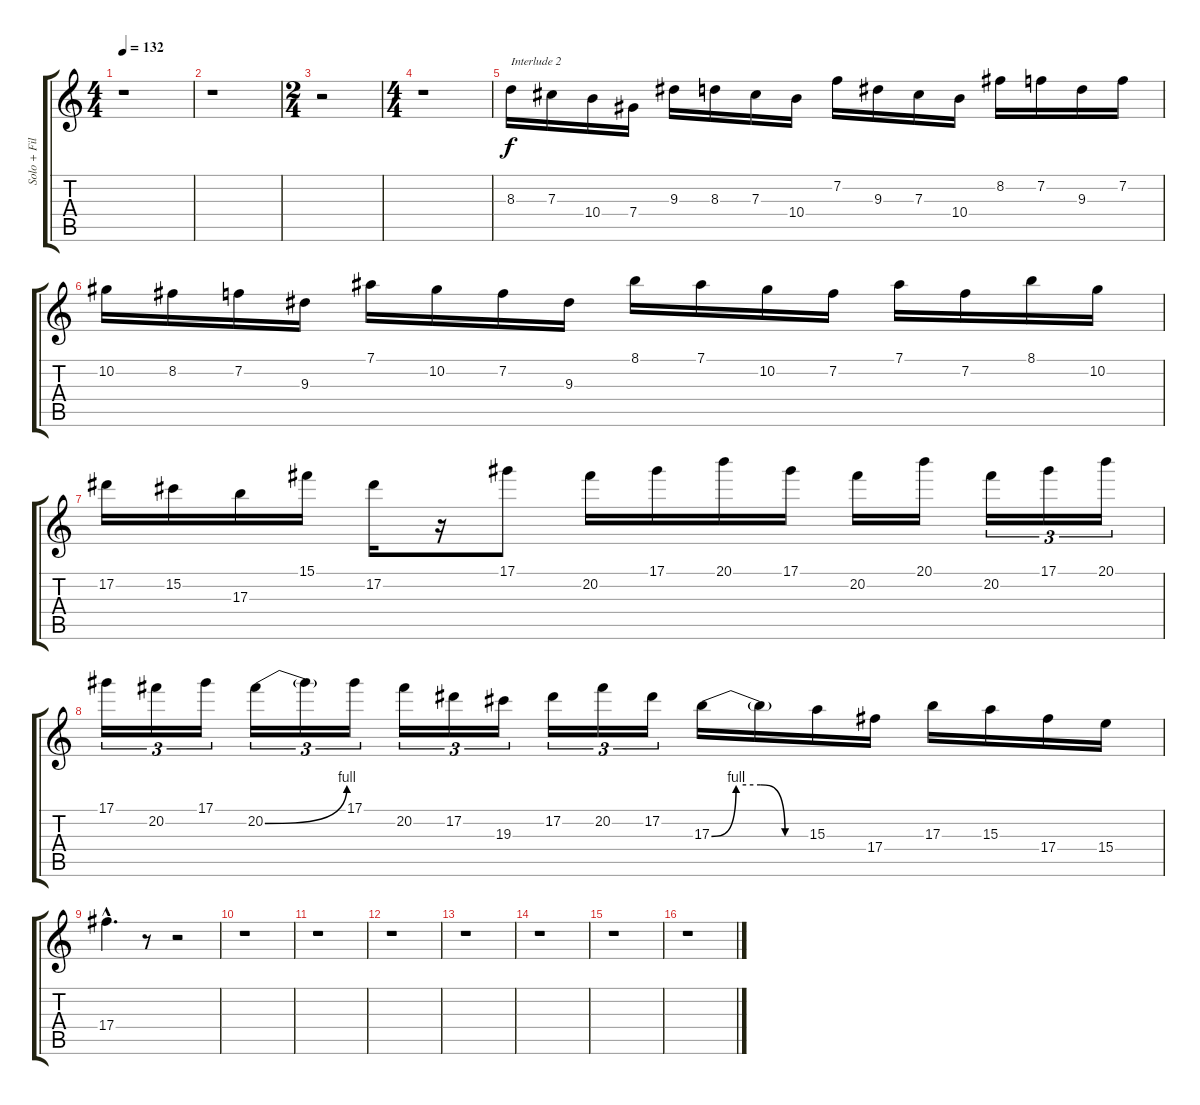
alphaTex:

\track ("Solo + Fills" "Solo + Fil") {instrument distortionguitar}
\staff {score tabs}
\tuning (Eb4 Bb3 Gb3 Db3 Ab2 Eb2) {hide}
\ts (4 4)
\tempo 132
\clef g2
\ks c
r.1{dy f} |
r.1 |
\ts (2 4)
r.2 |
\ts (4 4)
r.1 |
8.3.16{txt "Interlude 2"} 7.3.16 10.4.16 7.4.16 9.3.16 8.3.16 7.3.16 10.4.16 7.2.16 9.3.16 7.3.16 10.4.16 8.2.16 7.2.16 9.3.16 7.2.16 |
10.2.16 8.2.16 7.2.16 9.3.16 7.1.16 10.2.16 7.2.16 9.3.16 8.1.16 7.1.16 10.2.16 7.2.16 7.1.16 7.2.16 8.1.16 10.2.16 |
17.2.16 15.2.16 17.3.16 15.1.16 17.2.16 r.16 17.1.8 20.2.16 17.1.16 20.1.16 17.1.16 20.2.16 20.1.16 20.2.16{tu (3 2)} 17.1.16{tu (3 2)} 20.1.16{tu (3 2)} |
17.1.16{tu (3 2)} 20.2.16{tu (3 2)} 17.1.16{tu (3 2)} 20.2{be (bend 0 0 60 4)}.16{tu (3 2)} 20.2{t}.16{tu (3 2)} 17.1.16{tu (3 2)} 20.2.16{tu (3 2)} 17.2.16{tu (3 2)} 19.3.16{tu (3 2)} 17.2.16{tu (3 2)} 20.2.16{tu (3 2)} 17.2.16{tu (3 2)} 17.3{be (custom 0 0 15 4 30 4 45 0 60 0)}.16 17.3{t}.16 15.3.16 17.4.16 17.3.16 15.3.16 17.4.16 15.4.16 |
17.4{hac}.4{d} r.8 r.2 |
r.1 |
r.1 |
r.1 |
r.1 |
r.1 |
r.1 |
r.1
